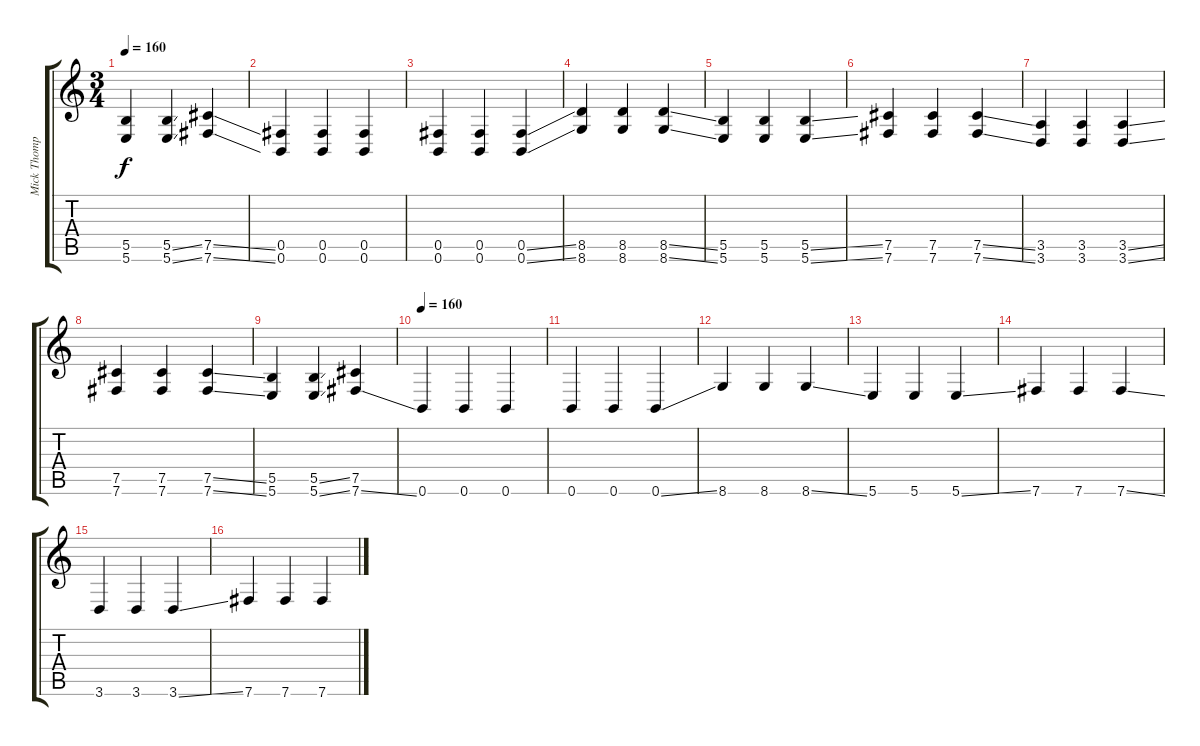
\track ("Mick Thompson" "Mick Thomp") {instrument distortionguitar}
\staff {score tabs}
\tuning (Db4 Ab3 E3 B2 Gb2 B1) {hide}
\ts (3 4)
\tempo 160
\clef g2
\ks c
(5.5 5.6).4{dy f} (5.5{ss} 5.6{ss}).4 (7.5{ss} 7.6{ss}).4 |
(0.5 0.6).4 (0.5 0.6).4 (0.5 0.6).4 |
(0.5 0.6).4 (0.5 0.6).4 (0.5{ss} 0.6{ss}).4 |
(8.5 8.6).4 (8.5 8.6).4 (8.5{ss} 8.6{ss}).4 |
(5.5 5.6).4 (5.5 5.6).4 (5.5{ss} 5.6{ss}).4 |
(7.5 7.6).4 (7.5 7.6).4 (7.5{ss} 7.6{ss}).4 |
(3.5 3.6).4 (3.5 3.6).4 (3.5{ss} 3.6{ss}).4 |
(7.5 7.6).4 (7.5 7.6).4 (7.5{ss} 7.6{ss}).4 |
(5.5 5.6).4 (5.5{ss} 5.6{ss}).4 (7.5 7.6{ss}).4 |
\tempo 160
0.6.4 0.6.4 0.6.4 |
0.6.4 0.6.4 0.6{ss}.4 |
8.6.4 8.6.4 8.6{ss}.4 |
5.6.4 5.6.4 5.6{ss}.4 |
7.6.4 7.6.4 7.6{ss}.4 |
3.6.4 3.6.4 3.6{ss}.4 |
7.6.4 7.6.4 7.6{ss}.4
